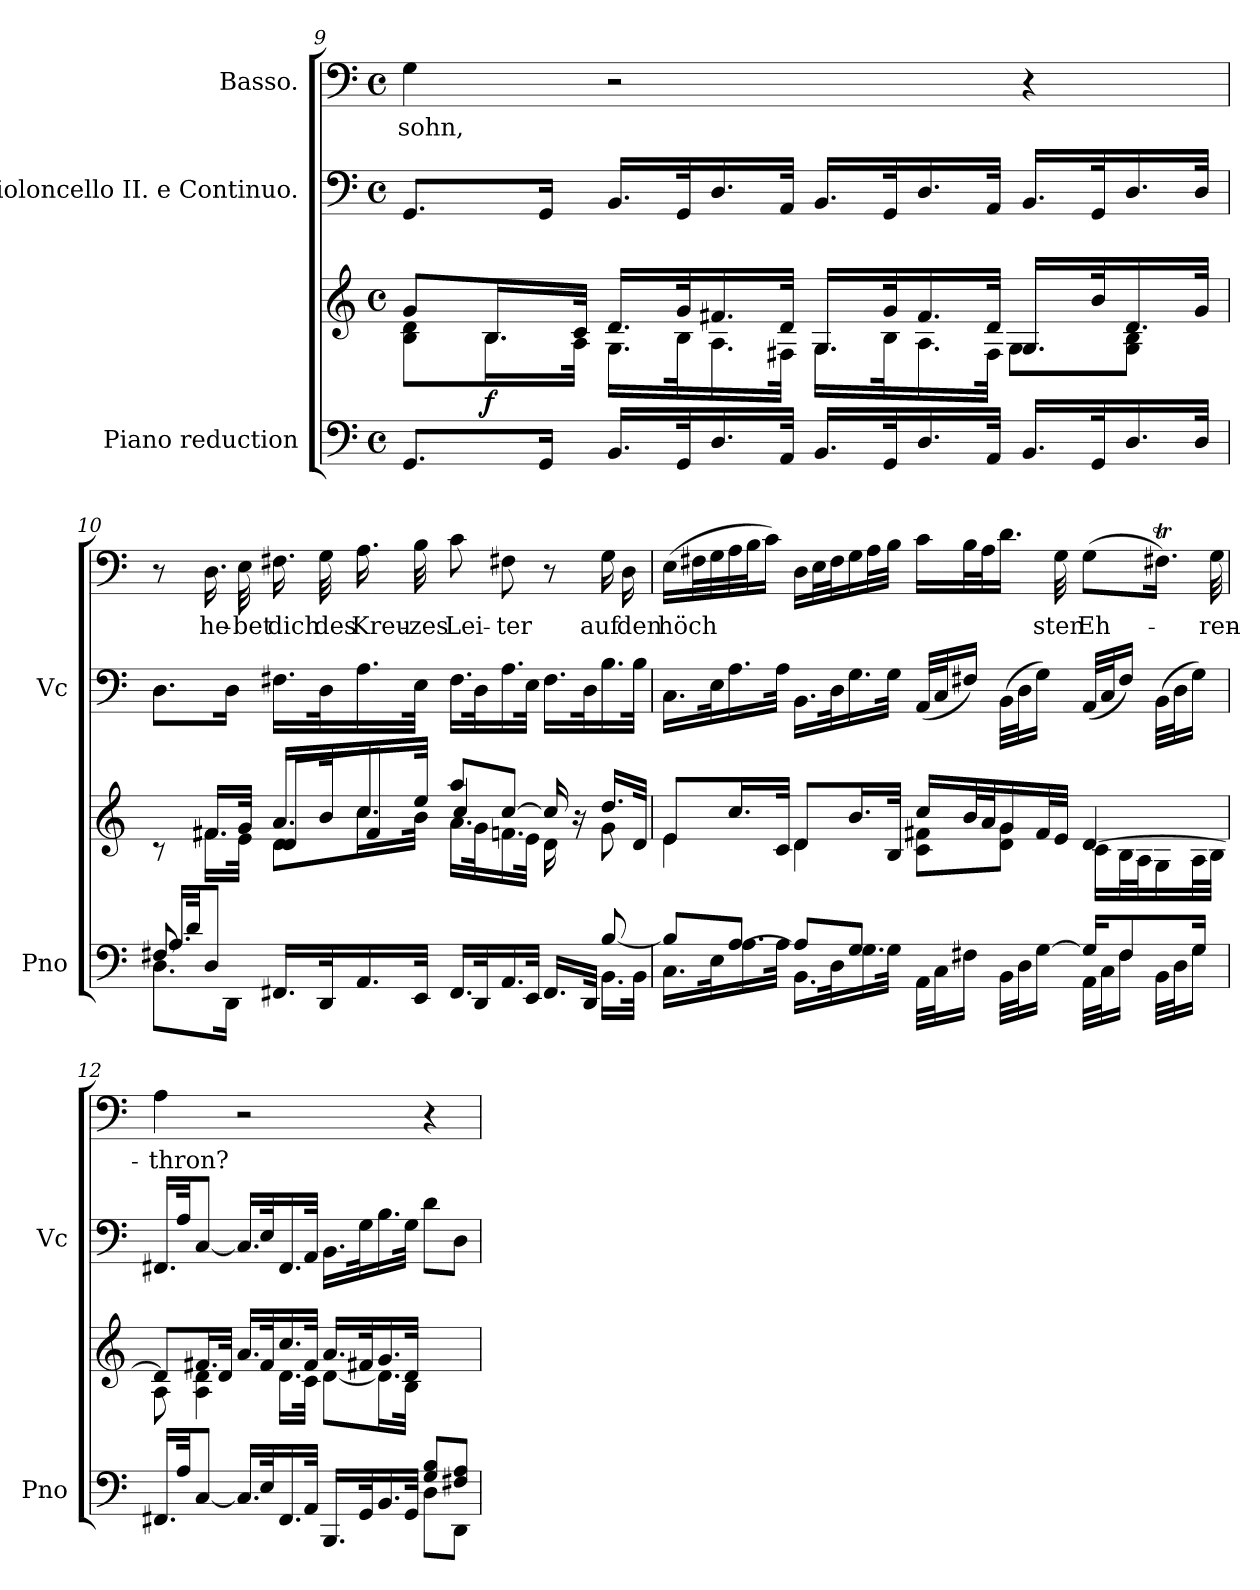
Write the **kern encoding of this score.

**kern	**kern	**dynam	**kern	**kern	**text
*part3	*part3	*part3	*part2	*part1	*part1
*staff4	*staff3	*staff3/4	*staff2	*staff1	*staff1
*I"Piano reduction	*	*	*I"Violoncello II.  e Continuo.	*I"Basso.	*
*I'Pno	*	*	*I'Vc	*	*
!!LO:PB:g=z
*clefF4	*clefG2	*	*clefF4	*clefF4	*
*k[]	*k[]	*	*k[]	*k[]	*
*M4/4	*M4/4	*	*M4/4	*M4/4	*
*met(c)	*met(c)	*	*met(c)	*met(c)	*
=9	=9	=9	=9	=9	=9
*	*^	*	*	*	*
!	!	!	!	!	!	!LO:LY:b
8.GG/L	8g/L	8B\ 8d\L	.	8.GG/L	4G\	sohn,
!	!	!	!LO:DY:b	!	!	!
.	16.B/L	16.B\L	f	.	.	.
16GG/Jk	.	.	.	16GG/Jk	.	.
.	32c/JJk	32A\JJk	.	.	.	.
16.BB/LL	16.d/LL	16.G\LL	.	16.BB/LL	2r	.
32GG/K	32g/K	32B\K	.	32GG/K	.	.
16.D/	16.f#X/	16.A\	.	16.D/	.	.
32AA/JJk	32d/JJk	32F#X\JJk	.	32AA/JJk	.	.
16.BB/LL	16.G/LL	16.G\LL	.	16.BB/LL	.	.
32GG/K	32g/K	32B\K	.	32GG/K	.	.
16.D/	16.f#/	16.A\	.	16.D/	.	.
32AA/JJk	32d/JJk	32F#\JJk	.	32AA/JJk	.	.
16.BB/LL	16.G/LL	8G\L	.	16.BB/LL	4r	.
32GG/K	32b/K	.	.	32GG/K	.	.
16.D/	16.d/	8G\ 8B\J	.	16.D/	.	.
32D/JJk	32g/JJk	.	.	32D/JJk	.	.
=10	=10	=10	=10	=10	=10	=10
*^	*	*^	*	*	*	*
*	*^	*	*	*	*	*	*	*
8F#X/	16.A/LL	8.D\L	8rc	8ryy	4ryy	.	8.D\L	8r	.
.	32d/JK	.	.	.	.	.	.	.	.
!	!	!	!	!	!	!	!	!	!LO:LY:b
2..ryy	8D/J	.	16.f#X/LL	16.f#\LL	.	.	.	16.D\	he-
.	.	16DD\Jk	.	.	.	.	16D\Jk	.	.
!	!	!	!	!	!	!	!	!	!LO:LY:b
.	.	.	32g/JJk	32e\JJk	.	.	.	32E\	-bet
!	!	!	!	!	!	!	!	!	!LO:LY:b
.	2ryy	16.FF#X/LL	16.a/LL	8d/L	8d\L	.	16.F#X\LL	16.F#X\	dich
!	!	!	!	!	!	!	!	!	!LO:LY:b
.	.	32DD/K	32b/K	.	.	.	32D\K	32G\	des
!	!	!	!	!	!	!	!	!	!LO:LY:b
.	.	16.AA/	16.cc/	8f#/J	16.cc\L	.	16.A\	16.A\	Kreu-
!	!	!	!	!	!	!	!	!	!LO:LY:b
.	.	32EE/JJk	32ee/JJk	.	32b\JJk	.	32E\JJk	32B\	-zes
!	!	!	!	!	!	!	!	!	!LO:LY:b
.	.	16.FF#/LL	8aa/L	4cc/	16.a\LL	.	16.F#\LL	8c\	Lei-
.	.	32DD/K	.	.	32g\K	.	32D\K	.	.
!	!	!	!	!	!	!	!	!	!LO:LY:b
.	.	16.AA/	[8cc/J	.	16.f\	.	16.A\	8F#X\	-ter
.	.	32EE/JJk	.	.	32e\JJk	.	32E\JJk	.	.
.	8ryy	16.FF#/LL	16cc/]	16d\	4ryy	.	16.F#\LL	8r	.
.	.	.	16r	16ryy	.	.	.	.	.
.	.	32DD/JJk	.	.	.	.	32D\K	.	.
!	!	!	!	!	!	!	!	!	!LO:LY:b
.	[8B/	16.BB\LL	16.dd/LL	8g\	.	.	16.B\	16G\	auf
!	!	!	!	!	!	!	!	!	!LO:LY:b
.	.	.	.	.	.	.	.	16D\	den
.	.	32BB\JJk	32d/JJk	.	.	.	32B\JJk	.	.
*	*	*	*	*v	*v	*	*	*	*
!!LO:LB:g=z
=11	=11	=11	=11	=11	=11	=11	=11	=11
!	!	!	!	!	!	!	!	!LO:LY:b
*	*v	*v	*	*	*	*	*	*
8B/L]	16.C\LL	8e/L	4e\	.	16.C\LL	(>16E\LL	höch
.	.	.	.	.	.	32F#X\L	.
.	32E\K	.	.	.	32E\K	32G\	.
[8A/J	16.A\	16.cc/L	.	.	16.A\	32A\	.
.	.	.	.	.	.	32B\J	.
.	.	.	.	.	.	16c\JJ)	.
.	32A\JJk	32c/JJk	.	.	32A\JJk	.	.
8A/L]	16.BB\LL	8d/L	4d\	.	16.BB\LL	16D\LL	.
.	.	.	.	.	.	32E\L	.
.	32D\K	.	.	.	32D\K	32F#\J	.
8G/J	16.G\	16.b/L	.	.	16.G\	16G\	.
.	.	.	.	.	.	32A\L	.
.	32G\JJk	32B/JJk	.	.	32G\JJk	32B\JJJ	.
4ryy	32AA\LLL	16cc/LL	8c\ 8f#X\L	.	(<32AA/LLL	16c\LL	.
.	32C\J	.	.	.	32C/J	.	.
.	16F#X\JJ	32b/L	.	.	16F#X/JJ)	32B\L	.
.	.	32a/J	.	.	.	32A\J	.
.	32BB\LLL	16g/	8d\ 8g\J	.	(>32BB\LLL	16.d\JJ	.
.	32D\J	.	.	.	32D\J	.	.
.	[16G\JJ	32f#/L	.	.	16G\JJ)	.	.
!	!	!	!	!	!	!	!LO:LY:b
.	.	32e/JJJ	.	.	.	32G\	sten
!	!	!	!	!	!	!	!LO:LY:b
16G/KL]	32AA\LLL	[4d/	16c\LL	.	(<32AA/LLL	(>8G\L	Eh-
.	32C\J	.	.	.	32C/J	.	.
8F#/	16F#\JJ	.	32B\L	.	16F#/JJ)	.	.
.	.	.	32A\J	.	.	.	.
.	32BB\LLL	.	16G\	.	(>32BB\LLL	16.F#Xt\Jk)	.
.	32D\J	.	.	.	32D\J	.	.
16G/Jk	16G\JJ	.	32A\L	.	16G\JJ)	.	.
!	!	!	!	!	!	!	!LO:LY:b
.	.	.	32B\JJJ	.	.	32G\	-ren-
=12	=12	=12	=12	=12	=12	=12	=12
!	!	!	!	!	!	!	!LO:LY:b
2.ryy	16.FF#X/LL	8d/L]	8A\	.	16.FF#X/LL	4A\	-thron?
.	32A/JK	.	.	.	32A/JK	.	.
.	[8C/J	16.f#X/L	4A\ 4d\	.	[8C/J	.	.
.	.	32d/JJk	.	.	.	.	.
.	16.C/LL]	16.a/LL	.	.	16.C/LL]	2r	.
.	32E/K	32f#/K	.	.	32E/K	.	.
.	16.FF#/	16.cc/	16.d\LL	.	16.FF#/	.	.
.	32AA/JJk	32f#/JJk	32c\JJk	.	32AA/JJk	.	.
.	16.BBB/LL	16.a/LL	[8d\L	.	16.BB\LL	.	.
.	32GG/K	32f#X/K	.	.	32G\K	.	.
.	16.BB/	16.g/	16.d\L]	.	16.B\	.	.
.	32GG/JJk	32d/JJk	32B\JJk	.	32G\JJk	.	.
8G/ 8B/L	8D\L	4ryy	4ryy	.	8d\L	4r	.
8F#X/ 8A/J	8DD\J	.	.	.	8D\J	.	.
*v	*v	*	*	*	*	*	*
*	*v	*v	*	*	*	*
=	=	=	=	=	=
*-	*-	*-	*-	*-	*-
